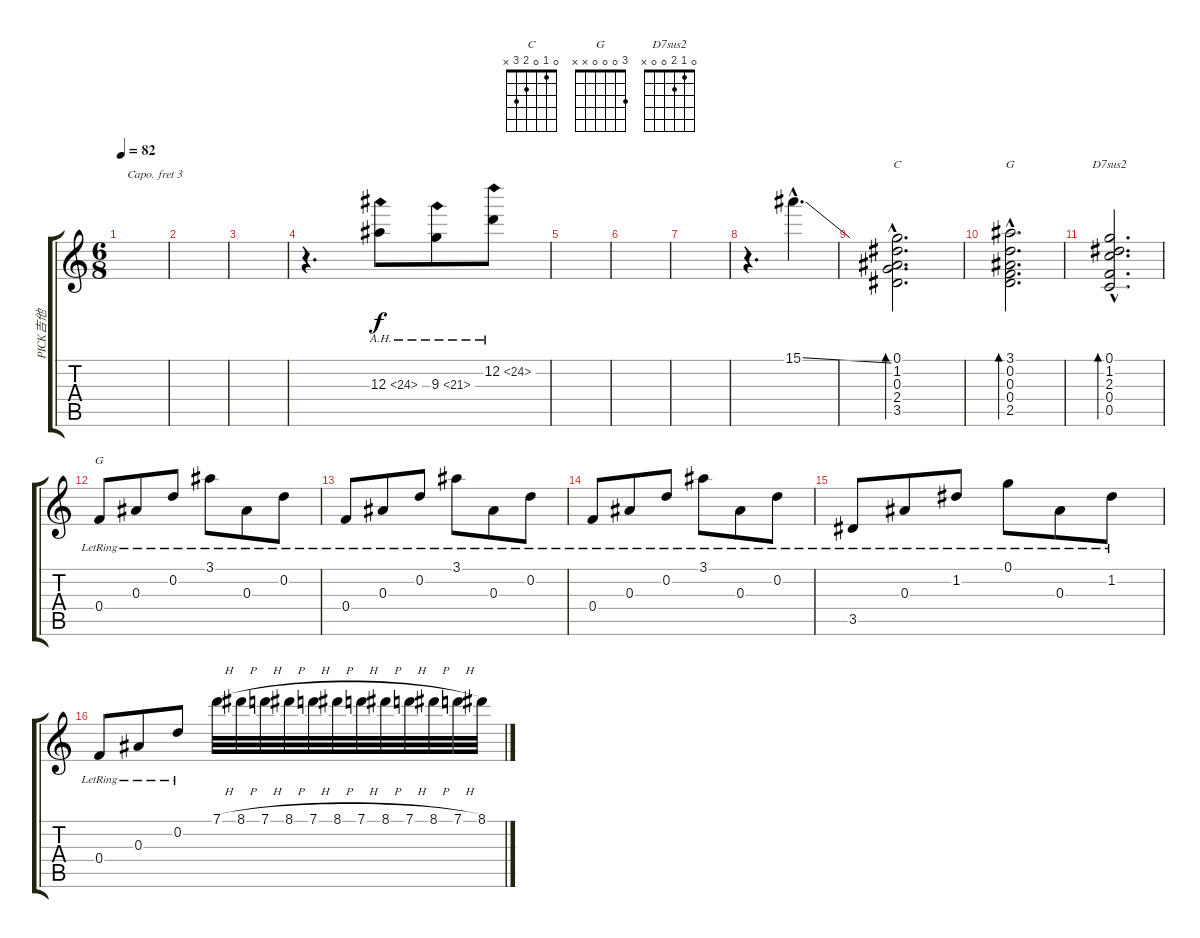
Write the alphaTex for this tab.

\track ("PICK吉他" "PICK吉他") {instrument acousticguitarsteel}
\staff {score tabs}
\capo 3
\tuning (E4 B3 G3 D3 A2 E2) {hide}
\chord ("C" 0 1 0 2 3 x)
\chord ("G" 3 0 0 0 2 3)
\chord ("D7sus2" 0 1 2 0 0 x)
\chord ("G" 3 0 0 0 x x)
\ts (6 8)
\tempo 82
\clef g2
\ks c
|
|
|
r.4{d} 12.3{ah 12}.8 9.3{ah 12}.8 12.2{ah 12}.8 |
|
|
|
r.4{d} 15.1{ss hac}.4{d} |
(0.1{hac} 1.2{hac} 0.3{hac} 2.4{hac} 3.5{hac}).2{d bd 120 ch "C"} |
(3.1{hac} 0.2{hac} 0.3{hac} 0.4{hac} 2.5{hac}).2{d bd 120 ch "G"} |
(0.1{hac} 1.2{hac} 2.3{hac} 0.4{hac} 0.5{hac}).2{d bd 120 ch "D7sus2"} |
0.4{lr}.8{ch "G"} 0.3{lr}.8 0.2{lr}.8 3.1{lr}.8 0.3{lr}.8 0.2{lr}.8 |
0.4{lr}.8 0.3{lr}.8 0.2{lr}.8 3.1{lr}.8 0.3{lr}.8 0.2{lr}.8 |
0.4{lr}.8 0.3{lr}.8 0.2{lr}.8 3.1{lr}.8 0.3{lr}.8 0.2{lr}.8 |
3.5{lr}.8 0.3{lr}.8 1.2{lr}.8 0.1{lr}.8 0.3{lr}.8 1.2{lr}.8 |
0.4{lr}.8 0.3{lr}.8 0.2{lr}.8 7.1{h}.32 8.1{h}.32 7.1{h}.32 8.1{h}.32 7.1{h}.32 8.1{h}.32 7.1{h}.32 8.1{h}.32 7.1{h}.32 8.1{h}.32 7.1{h}.32 8.1.32
